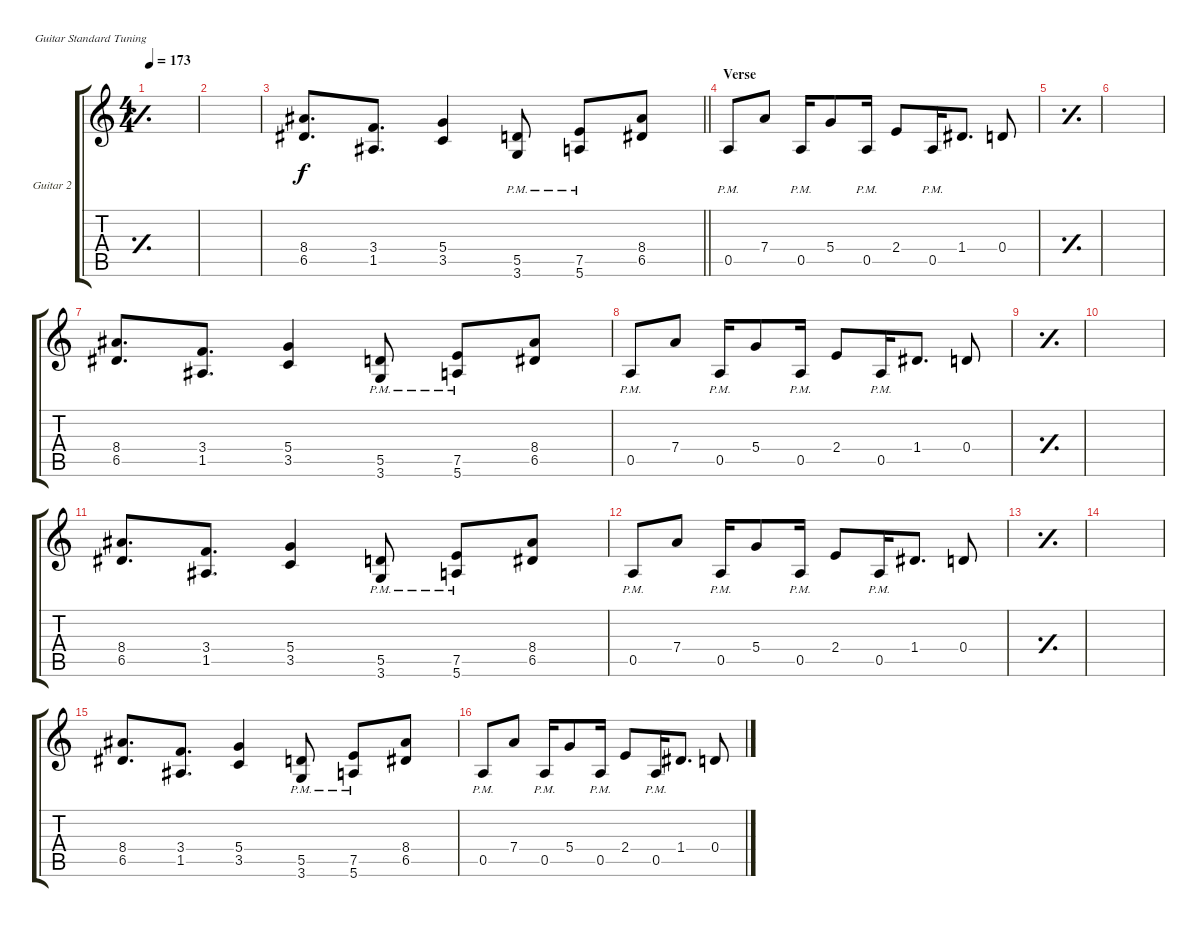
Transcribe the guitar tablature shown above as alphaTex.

\bracketExtendMode groupsimilarinstruments
\firstSystemTrackNameOrientation horizontal
\otherSystemsTrackNameOrientation horizontal
\track ("Guitar 2" "Guitar 2") {instrument distortionguitar}
\staff {score tabs}
\tuning (E4 B3 G3 D3 A2 E2)
\ts (4 4)
\tempo 173
\clef g2
\simile simple
\ks c
|
|
\barLineRight lightlight
(8.4 6.5).8{d} (3.4 1.5).8{d} (5.4 3.5).4 (5.5{pm} 3.6{pm}).8 (7.5{pm} 5.6{pm}).8 (8.4 6.5).8 |
\section ("" "Verse")
0.5{pm}.8 7.4.8 0.5{pm}.16 5.4.8 0.5{pm}.16 2.4.8 0.5{pm}.16 1.4.8{d} 0.4.8 |
\simile simple
|
|
\simile none
(8.4 6.5).8{d} (3.4 1.5).8{d} (5.4 3.5).4 (5.5{pm} 3.6{pm}).8 (7.5{pm} 5.6{pm}).8 (8.4 6.5).8 |
0.5{pm}.8 7.4.8 0.5{pm}.16 5.4.8 0.5{pm}.16 2.4.8 0.5{pm}.16 1.4.8{d} 0.4.8 |
\simile simple
|
|
\simile none
(8.4 6.5).8{d} (3.4 1.5).8{d} (5.4 3.5).4 (5.5{pm} 3.6{pm}).8 (7.5{pm} 5.6{pm}).8 (8.4 6.5).8 |
0.5{pm}.8 7.4.8 0.5{pm}.16 5.4.8 0.5{pm}.16 2.4.8 0.5{pm}.16 1.4.8{d} 0.4.8 |
\simile simple
|
|
\simile none
(8.4 6.5).8{d} (3.4 1.5).8{d} (5.4 3.5).4 (5.5{pm} 3.6{pm}).8 (7.5{pm} 5.6{pm}).8 (8.4 6.5).8 |
0.5{pm}.8 7.4.8 0.5{pm}.16 5.4.8 0.5{pm}.16 2.4.8 0.5{pm}.16 1.4.8{d} 0.4.8
